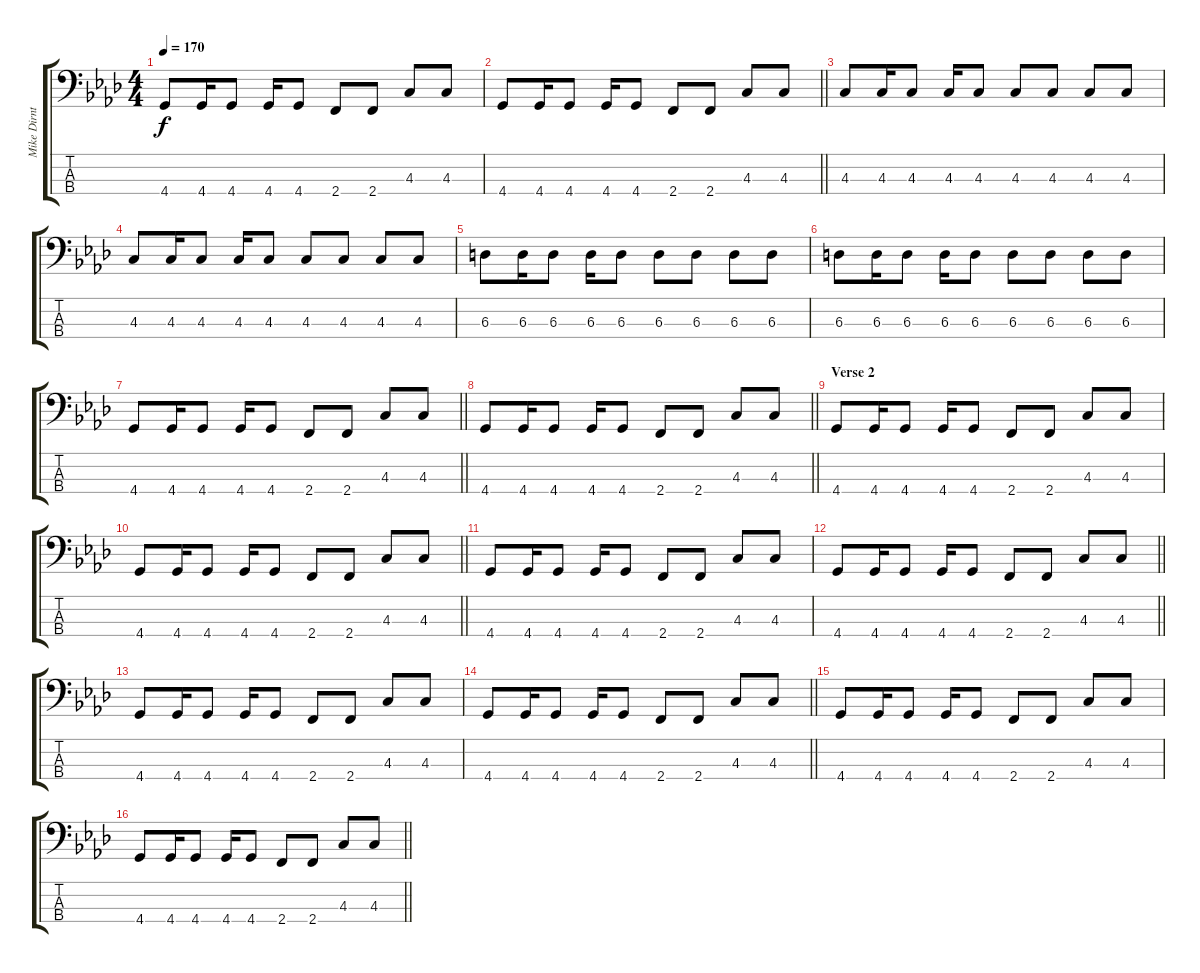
\track ("Mike Dirnt" "Mike Dirnt") {instrument electricbassfinger}
\staff {score tabs}
\tuning (Gb2 Db2 Ab1 Eb1) {hide}
\ts (4 4)
\tempo 170
\clef f4
\ks ab
4.4.8{dy f} 4.4.16 4.4.8 4.4.16 4.4.8 2.4.8 2.4.8 4.3.8 4.3.8 |
\barLineRight lightlight
4.4.8 4.4.16 4.4.8 4.4.16 4.4.8 2.4.8 2.4.8 4.3.8 4.3.8 |
4.3.8 4.3.16 4.3.8 4.3.16 4.3.8 4.3.8 4.3.8 4.3.8 4.3.8 |
4.3.8 4.3.16 4.3.8 4.3.16 4.3.8 4.3.8 4.3.8 4.3.8 4.3.8 |
6.3.8 6.3.16 6.3.8 6.3.16 6.3.8 6.3.8 6.3.8 6.3.8 6.3.8 |
6.3.8 6.3.16 6.3.8 6.3.16 6.3.8 6.3.8 6.3.8 6.3.8 6.3.8 |
\barLineRight lightlight
4.4.8 4.4.16 4.4.8 4.4.16 4.4.8 2.4.8 2.4.8 4.3.8 4.3.8 |
\barLineRight lightlight
4.4.8 4.4.16 4.4.8 4.4.16 4.4.8 2.4.8 2.4.8 4.3.8 4.3.8 |
\section ("" "Verse 2")
4.4.8 4.4.16 4.4.8 4.4.16 4.4.8 2.4.8 2.4.8 4.3.8 4.3.8 |
\barLineRight lightlight
4.4.8 4.4.16 4.4.8 4.4.16 4.4.8 2.4.8 2.4.8 4.3.8 4.3.8 |
4.4.8 4.4.16 4.4.8 4.4.16 4.4.8 2.4.8 2.4.8 4.3.8 4.3.8 |
\barLineRight lightlight
4.4.8 4.4.16 4.4.8 4.4.16 4.4.8 2.4.8 2.4.8 4.3.8 4.3.8 |
4.4.8 4.4.16 4.4.8 4.4.16 4.4.8 2.4.8 2.4.8 4.3.8 4.3.8 |
\barLineRight lightlight
4.4.8 4.4.16 4.4.8 4.4.16 4.4.8 2.4.8 2.4.8 4.3.8 4.3.8 |
4.4.8 4.4.16 4.4.8 4.4.16 4.4.8 2.4.8 2.4.8 4.3.8 4.3.8 |
\barLineRight lightlight
4.4.8 4.4.16 4.4.8 4.4.16 4.4.8 2.4.8 2.4.8 4.3.8 4.3.8
